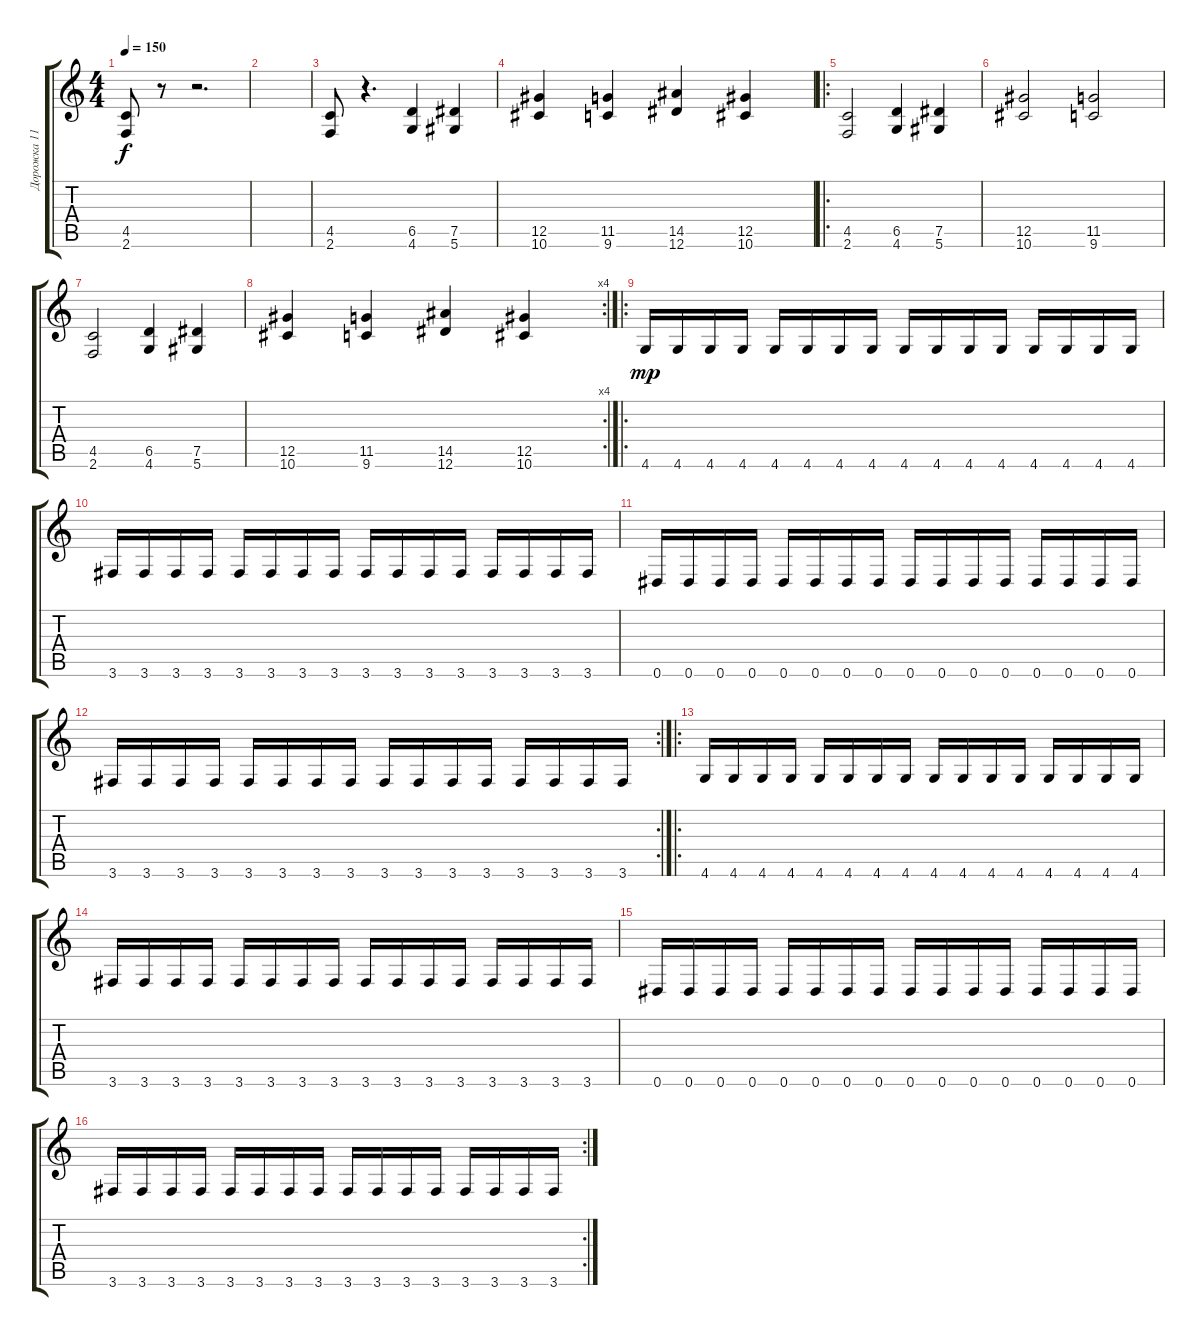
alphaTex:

\track ("Дорожка 11" "Дорожка 11") {instrument distortionguitar}
\staff {score tabs}
\tuning (Eb4 Bb3 Gb3 Db3 Ab2 Eb2) {hide}
\ts (4 4)
\tempo 150
\clef g2
\ks c
(4.5 2.6).8{dy f} r.8 r.2{d} |
|
(4.5 2.6).8 r.4{d} (6.5 4.6).4 (7.5 5.6).4 |
(12.5 10.6).4 (11.5 9.6).4 (14.5 12.6).4 (12.5 10.6).4 |
\ro
(4.5 2.6).2 (6.5 4.6).4 (7.5 5.6).4 |
(12.5 10.6).2 (11.5 9.6).2 |
(4.5 2.6).2 (6.5 4.6).4 (7.5 5.6).4 |
\rc 4
(12.5 10.6).4 (11.5 9.6).4 (14.5 12.6).4 (12.5 10.6).4 |
\ro
4.6.16{dy mp} 4.6.16 4.6.16 4.6.16 4.6.16 4.6.16 4.6.16 4.6.16 4.6.16 4.6.16 4.6.16 4.6.16 4.6.16 4.6.16 4.6.16 4.6.16 |
3.6.16 3.6.16 3.6.16 3.6.16 3.6.16 3.6.16 3.6.16 3.6.16 3.6.16 3.6.16 3.6.16 3.6.16 3.6.16 3.6.16 3.6.16 3.6.16 |
0.6.16 0.6.16 0.6.16 0.6.16 0.6.16 0.6.16 0.6.16 0.6.16 0.6.16 0.6.16 0.6.16 0.6.16 0.6.16 0.6.16 0.6.16 0.6.16 |
\rc 2
3.6.16 3.6.16 3.6.16 3.6.16 3.6.16 3.6.16 3.6.16 3.6.16 3.6.16 3.6.16 3.6.16 3.6.16 3.6.16 3.6.16 3.6.16 3.6.16 |
\ro
4.6.16 4.6.16 4.6.16 4.6.16 4.6.16 4.6.16 4.6.16 4.6.16 4.6.16 4.6.16 4.6.16 4.6.16 4.6.16 4.6.16 4.6.16 4.6.16 |
3.6.16 3.6.16 3.6.16 3.6.16 3.6.16 3.6.16 3.6.16 3.6.16 3.6.16 3.6.16 3.6.16 3.6.16 3.6.16 3.6.16 3.6.16 3.6.16 |
0.6.16 0.6.16 0.6.16 0.6.16 0.6.16 0.6.16 0.6.16 0.6.16 0.6.16 0.6.16 0.6.16 0.6.16 0.6.16 0.6.16 0.6.16 0.6.16 |
\rc 2
3.6.16 3.6.16 3.6.16 3.6.16 3.6.16 3.6.16 3.6.16 3.6.16 3.6.16 3.6.16 3.6.16 3.6.16 3.6.16 3.6.16 3.6.16 3.6.16
